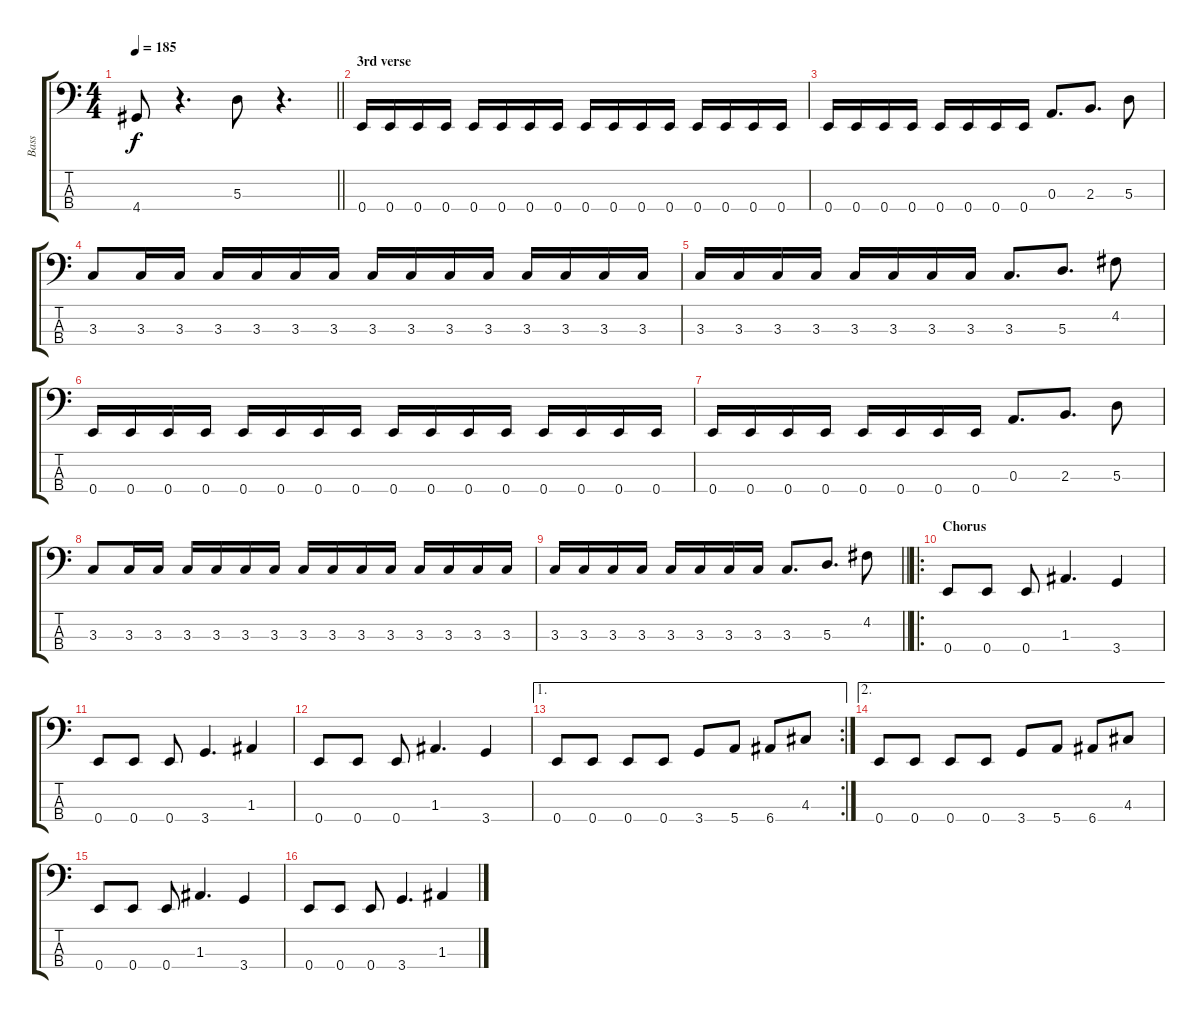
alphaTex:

\track ("Bass" "Bass") {instrument electricbasspick}
\staff {score tabs}
\tuning (G2 D2 A1 E1) {hide}
\ts (4 4)
\tempo 185
\clef f4
\barLineRight lightlight
\ks c
4.4.8{dy f} r.4{d} 5.3.8 r.4{d} |
\section ("" "3rd verse")
0.4.16 0.4.16 0.4.16 0.4.16 0.4.16 0.4.16 0.4.16 0.4.16 0.4.16 0.4.16 0.4.16 0.4.16 0.4.16 0.4.16 0.4.16 0.4.16 |
0.4.16 0.4.16 0.4.16 0.4.16 0.4.16 0.4.16 0.4.16 0.4.16 0.3.8{d} 2.3.8{d} 5.3.8 |
3.3.8 3.3.16 3.3.16 3.3.16 3.3.16 3.3.16 3.3.16 3.3.16 3.3.16 3.3.16 3.3.16 3.3.16 3.3.16 3.3.16 3.3.16 |
3.3.16 3.3.16 3.3.16 3.3.16 3.3.16 3.3.16 3.3.16 3.3.16 3.3.8{d} 5.3.8{d} 4.2.8 |
0.4.16 0.4.16 0.4.16 0.4.16 0.4.16 0.4.16 0.4.16 0.4.16 0.4.16 0.4.16 0.4.16 0.4.16 0.4.16 0.4.16 0.4.16 0.4.16 |
0.4.16 0.4.16 0.4.16 0.4.16 0.4.16 0.4.16 0.4.16 0.4.16 0.3.8{d} 2.3.8{d} 5.3.8 |
3.3.8 3.3.16 3.3.16 3.3.16 3.3.16 3.3.16 3.3.16 3.3.16 3.3.16 3.3.16 3.3.16 3.3.16 3.3.16 3.3.16 3.3.16 |
\barLineRight lightlight
3.3.16 3.3.16 3.3.16 3.3.16 3.3.16 3.3.16 3.3.16 3.3.16 3.3.8{d} 5.3.8{d} 4.2.8 |
\ro
\section ("" "Chorus")
0.4.8 0.4.8 0.4.8 1.3.4{d} 3.4.4 |
0.4.8 0.4.8 0.4.8 3.4.4{d} 1.3.4 |
0.4.8 0.4.8 0.4.8 1.3.4{d} 3.4.4 |
\ae 1
\rc 2
0.4.8 0.4.8 0.4.8 0.4.8 3.4.8 5.4.8 6.4.8 4.3.8 |
\ae 2
0.4.8 0.4.8 0.4.8 0.4.8 3.4.8 5.4.8 6.4.8 4.3.8 |
0.4.8 0.4.8 0.4.8 1.3.4{d} 3.4.4 |
0.4.8 0.4.8 0.4.8 3.4.4{d} 1.3.4
